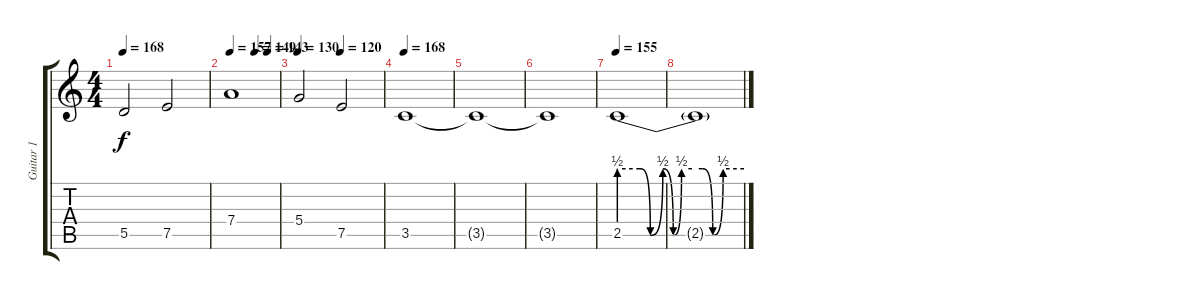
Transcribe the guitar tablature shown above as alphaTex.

\track ("Guitar 1" "Guitar 1") {instrument distortionguitar}
\staff {score tabs}
\tuning (E4 B3 G3 D3 A2 E2) {hide}
\ts (4 4)
\tempo 168
\clef g2
\ks c
5.5.2{dy f} 7.5.2 |
\tempo 157
\tempo (149 0.5078125)
\tempo (143 0.765625)
7.4.1 |
\tempo 130
\tempo (120 0.5)
5.4.2 7.5.2 |
\tempo 168
3.5.1{volume 16} |
3.5{t}.1 |
3.5{t}.1 |
\tempo 155
2.5{be (custom 0 2 10 2 15 0 21 2 26 0 30 2 35 2 40 2 45 0 50 2 60 2)}.1{volume 11} |
2.5{t}.1{volume 14}
